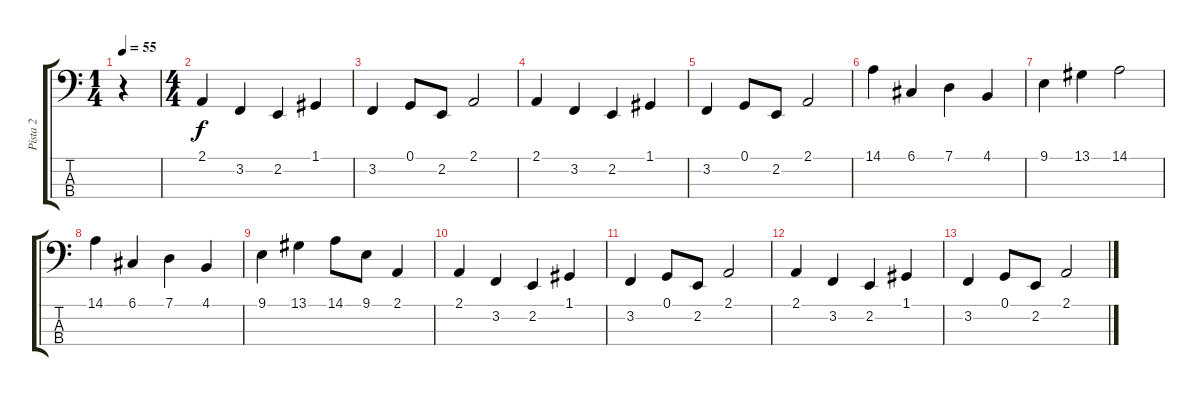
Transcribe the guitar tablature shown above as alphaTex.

\track ("Pista 2" "Pista 2") {instrument acousticgrandpiano}
\staff {score tabs}
\tuning (G2 D2 A1 E1) {hide}
\ts (1 4)
\tempo 55
\clef f4
\ks c
r.4{dy f instrument acousticgrandpiano} |
\ts (4 4)
2.1.4 3.2.4 2.2.4 1.1.4 |
3.2.4 0.1.8 2.2.8 2.1.2 |
2.1.4 3.2.4 2.2.4 1.1.4 |
3.2.4 0.1.8 2.2.8 2.1.2 |
14.1.4 6.1.4 7.1.4 4.1.4 |
9.1.4 13.1.4 14.1.2 |
14.1.4 6.1.4 7.1.4 4.1.4 |
9.1.4 13.1.4 14.1.8 9.1.8 2.1.4 |
2.1.4 3.2.4 2.2.4 1.1.4 |
3.2.4 0.1.8 2.2.8 2.1.2 |
2.1.4 3.2.4 2.2.4 1.1.4 |
3.2.4 0.1.8 2.2.8 2.1.2
